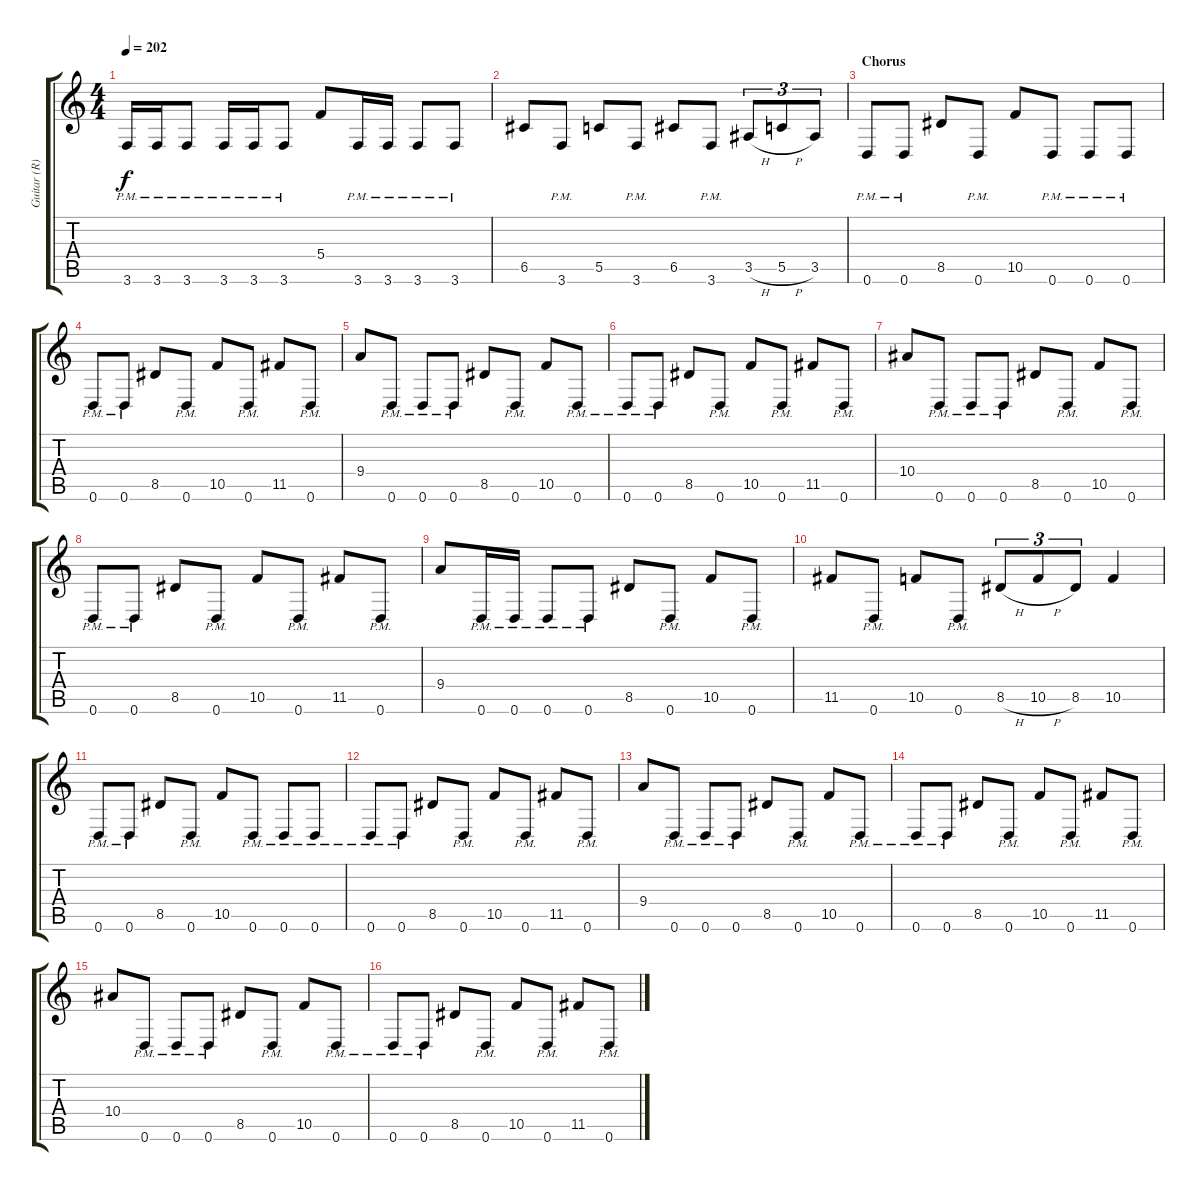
\track ("Guitar (R)" "Guitar (R)") {instrument distortionguitar}
\staff {score tabs}
\tuning (D4 A3 F3 C3 G2 D2) {hide}
\ts (4 4)
\tempo 202
\clef g2
\ks c
3.6{pm}.16{dy f} 3.6{pm}.16 3.6{pm}.8 3.6{pm}.16 3.6{pm}.16 3.6{pm}.8 5.4.8 3.6{pm}.16 3.6{pm}.16 3.6{pm}.8 3.6{pm}.8 |
6.5.8 3.6{pm}.8 5.5.8 3.6{pm}.8 6.5.8 3.6{pm}.8 3.5{h}.8{tu (3 2)} 5.5{h}.8{tu (3 2)} 3.5.8{tu (3 2)} |
\section ("" "Chorus")
0.6{pm}.8 0.6{pm}.8 8.5.8 0.6{pm}.8 10.5.8 0.6{pm}.8 0.6{pm}.8 0.6{pm}.8 |
0.6{pm}.8 0.6{pm}.8 8.5.8 0.6{pm}.8 10.5.8 0.6{pm}.8 11.5.8 0.6{pm}.8 |
9.4.8 0.6{pm}.8 0.6{pm}.8 0.6{pm}.8 8.5.8 0.6{pm}.8 10.5.8 0.6{pm}.8 |
0.6{pm}.8 0.6{pm}.8 8.5.8 0.6{pm}.8 10.5.8 0.6{pm}.8 11.5.8 0.6{pm}.8 |
10.4.8 0.6{pm}.8 0.6{pm}.8 0.6{pm}.8 8.5.8 0.6{pm}.8 10.5.8 0.6{pm}.8 |
0.6{pm}.8 0.6{pm}.8 8.5.8 0.6{pm}.8 10.5.8 0.6{pm}.8 11.5.8 0.6{pm}.8 |
9.4.8 0.6{pm}.16 0.6{pm}.16 0.6{pm}.8 0.6{pm}.8 8.5.8 0.6{pm}.8 10.5.8 0.6{pm}.8 |
11.5.8 0.6{pm}.8 10.5.8 0.6{pm}.8 8.5{h}.8{tu (3 2)} 10.5{h}.8{tu (3 2)} 8.5.8{tu (3 2)} 10.5.4 |
0.6{pm}.8 0.6{pm}.8 8.5.8 0.6{pm}.8 10.5.8 0.6{pm}.8 0.6{pm}.8 0.6{pm}.8 |
0.6{pm}.8 0.6{pm}.8 8.5.8 0.6{pm}.8 10.5.8 0.6{pm}.8 11.5.8 0.6{pm}.8 |
9.4.8 0.6{pm}.8 0.6{pm}.8 0.6{pm}.8 8.5.8 0.6{pm}.8 10.5.8 0.6{pm}.8 |
0.6{pm}.8 0.6{pm}.8 8.5.8 0.6{pm}.8 10.5.8 0.6{pm}.8 11.5.8 0.6{pm}.8 |
10.4.8 0.6{pm}.8 0.6{pm}.8 0.6{pm}.8 8.5.8 0.6{pm}.8 10.5.8 0.6{pm}.8 |
0.6{pm}.8 0.6{pm}.8 8.5.8 0.6{pm}.8 10.5.8 0.6{pm}.8 11.5.8 0.6{pm}.8
